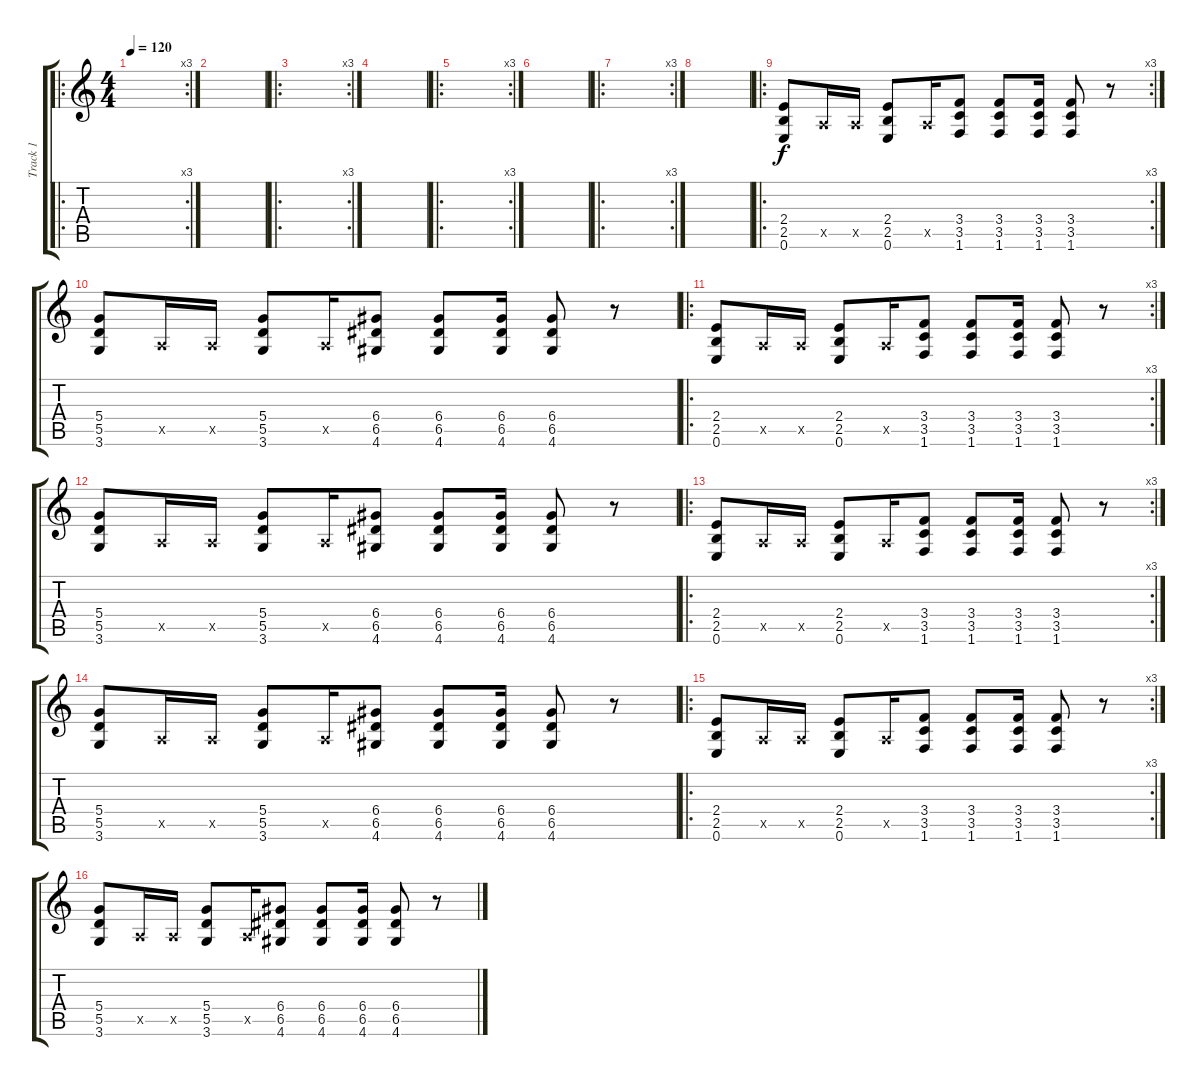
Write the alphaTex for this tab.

\track ("Track 1" "Track 1") {instrument acousticguitarsteel}
\staff {score tabs}
\tuning (E4 B3 G3 D3 A2 E2) {hide}
\ro
\rc 3
\ts (4 4)
\tempo 120
\clef g2
\ks c
|
|
\ro
\rc 3
|
|
\ro
\rc 3
|
|
\ro
\rc 3
|
|
\ro
\rc 3
(2.4 2.5 0.6).8 0.5{x}.16 0.5{x}.16 (2.4 2.5 0.6).8 0.5{x}.16 (3.4 3.5 1.6).8 (3.4 3.5 1.6).8 (3.4 3.5 1.6).16 (3.4 3.5 1.6).8 r.8 |
(5.4 5.5 3.6).8 0.5{x}.16 0.5{x}.16 (5.4 5.5 3.6).8 0.5{x}.16 (6.4 6.5 4.6).8 (6.4 6.5 4.6).8 (6.4 6.5 4.6).16 (6.4 6.5 4.6).8 r.8 |
\ro
\rc 3
(2.4 2.5 0.6).8 0.5{x}.16 0.5{x}.16 (2.4 2.5 0.6).8 0.5{x}.16 (3.4 3.5 1.6).8 (3.4 3.5 1.6).8 (3.4 3.5 1.6).16 (3.4 3.5 1.6).8 r.8 |
(5.4 5.5 3.6).8 0.5{x}.16 0.5{x}.16 (5.4 5.5 3.6).8 0.5{x}.16 (6.4 6.5 4.6).8 (6.4 6.5 4.6).8 (6.4 6.5 4.6).16 (6.4 6.5 4.6).8 r.8 |
\ro
\rc 3
(2.4 2.5 0.6).8 0.5{x}.16 0.5{x}.16 (2.4 2.5 0.6).8 0.5{x}.16 (3.4 3.5 1.6).8 (3.4 3.5 1.6).8 (3.4 3.5 1.6).16 (3.4 3.5 1.6).8 r.8 |
(5.4 5.5 3.6).8 0.5{x}.16 0.5{x}.16 (5.4 5.5 3.6).8 0.5{x}.16 (6.4 6.5 4.6).8 (6.4 6.5 4.6).8 (6.4 6.5 4.6).16 (6.4 6.5 4.6).8 r.8 |
\ro
\rc 3
(2.4 2.5 0.6).8 0.5{x}.16 0.5{x}.16 (2.4 2.5 0.6).8 0.5{x}.16 (3.4 3.5 1.6).8 (3.4 3.5 1.6).8 (3.4 3.5 1.6).16 (3.4 3.5 1.6).8 r.8 |
(5.4 5.5 3.6).8 0.5{x}.16 0.5{x}.16 (5.4 5.5 3.6).8 0.5{x}.16 (6.4 6.5 4.6).8 (6.4 6.5 4.6).8 (6.4 6.5 4.6).16 (6.4 6.5 4.6).8 r.8
